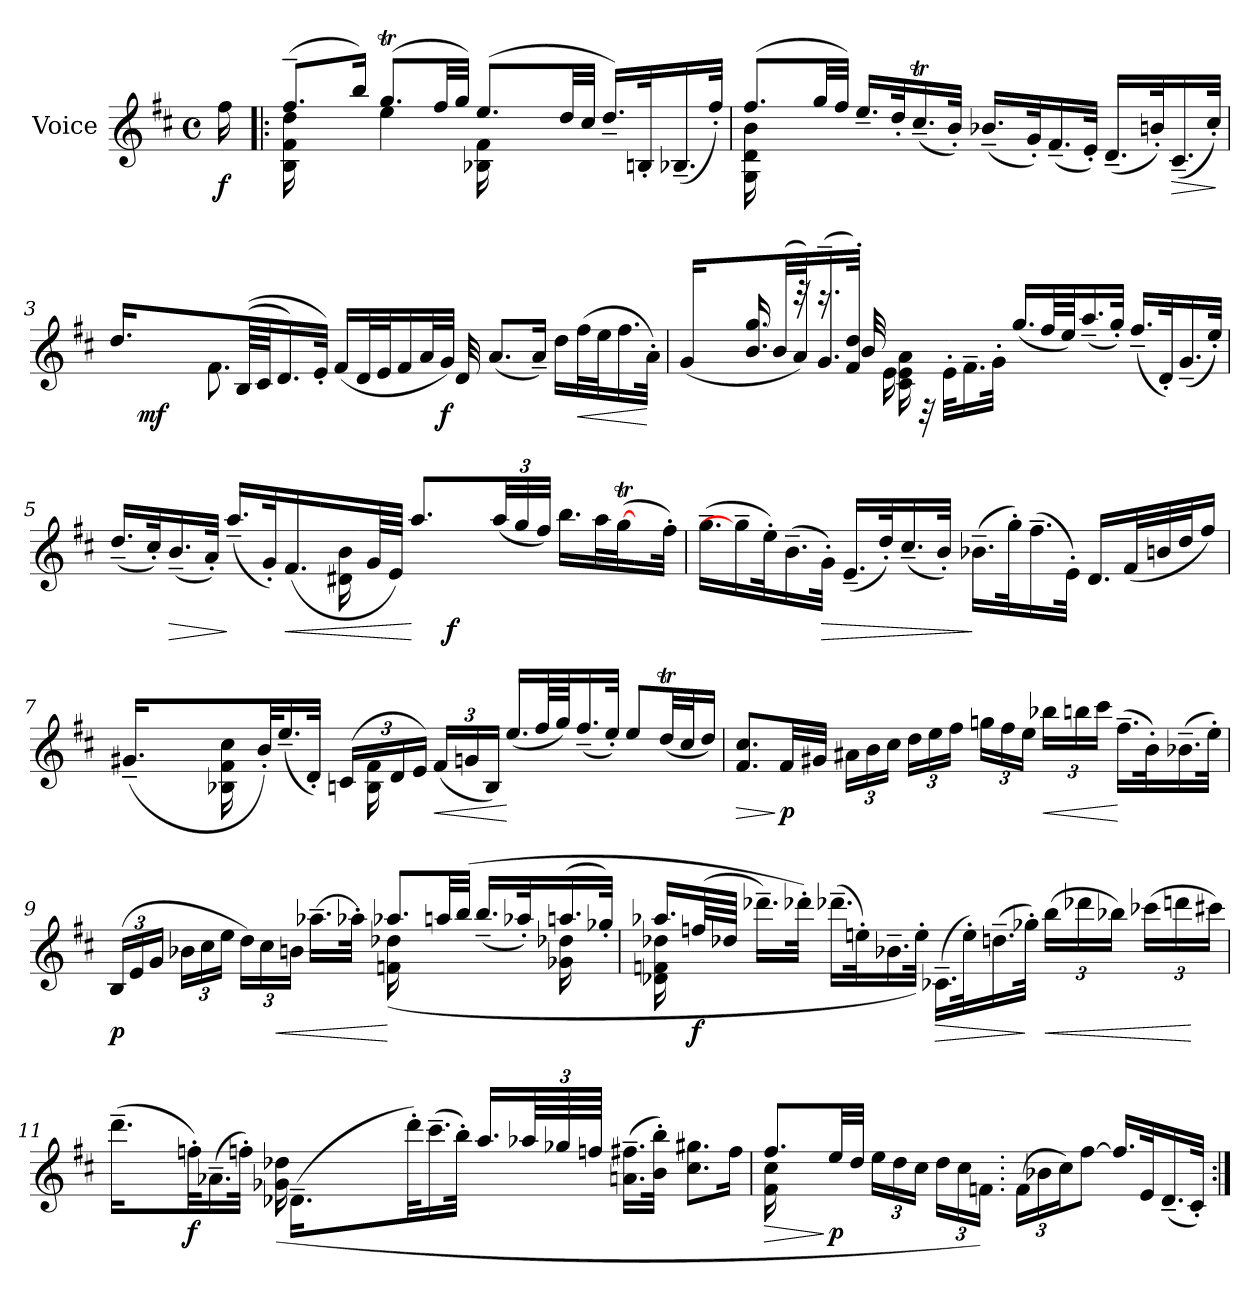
**kern	**dynam
*part1	*part1
*staff1	*staff1
*I"Voice	*
*I'V	*
*clefG2	*
*k[f#c#]	*
*M4/4	*
*met(c)	*
*MM40	*
=	=
!	!LO:DY:b
16ff#\	f
=1!|:	=1!|:
*^	*
(>8.ff#~/L	16B\ 16f#\ 16dd\	.
.	8.ryy	.
16bb/Jk)	.	.
(>8.ggT/L	4ee\	.
32ff#/LL	.	.
32gg/JJJ)	.	.
(>8.ee/L	16B-Xi\ 16f#\	.
.	16ryy	.
.	4.ryy	.
32dd/LL	.	.
32cc#/JJJ	.	.
16.dd~/LL)	.	.
32B'/K	.	.
(<16.B-X~i/	.	.
32ff#'/JJk)	.	.
!!LO:LB:g=z	!!
=2	=2	=2
(>8.ff#/L	16G\ 16d\ 16b\	.
.	2ryy	.
32gg/LL	.	.
32ff#/JJJ)	.	.
16.ee~/LL	.	.
32dd'/K	.	.
(<16.cc#t~/	.	.
32b'/JJk)	.	.
(<16.b-X~i/LL	.	.
.	4ryy	.
32g'/K)	.	.
(<16.f#~/	.	.
32e'/JJk)	.	.
(<16.d~/LL	.	.
.	16ryy	.
32b'/K)	.	.
!	!	!LO:HP:b
(<16.c#~/	8ryy	>
32cc#'/JJk)	.	.
*v	*v	*
.	]
!!LO:LB:g=z
=3	=3
*^	*
16.dd/LL	2ryy	.
!	!	!LO:DY:b
2ryy	.	mf
.	8.f#\	.
(<(<64B/LL	.	.
64c#/JJ	.	.
16.d/)	.	.
.	16ryy	.
32e'/JJk)	.	.
(<16f#/LL	8..ryy	.
32d/L	.	.
32e/J	.	.
16f#/	.	.
32a/L	.	.
!	!	!LO:DY:b
32g/JJJ)	32d/	f
(>8.a/L	2ryy	.
16a~/Jk)	.	.
16dd\LL	.	.
!	!	!LO:HP:b
(>32ff#\L	.	<
32ee\J	.	.
16.ff#\	.	.
32a'\JJk)	.	[
!!LO:LB:g=z	!!
=4	=4	=4
(<16g/LL	4ryy	.
4ryy	.	.
.	16.b/ 16.gg/	.
(<32b/L	.	.
32a/J))	32reee	.
(<16.g~/	16.reee	.
32f#/' 32dd/'JJk)	32b/	.
16e\	16c#\ 16e\ 16a\	.
32rD	4..ryy	.
32e'\KLL	.	.
16.f#~\	.	.
32g'\JJk	.	.
(>16.gg/LL	.	.
64ff#/LL	.	.
64ee/JJ)	.	.
(>16.aa~/	.	.
32gg'/JJk)	.	.
(<16.ff#~/LL	4ryy	.
32d'/K)	.	.
(<16.g~/	.	.
32ee'/JJk)	.	.
!!LO:LB:g=z	!!
=5	=5	=5
*	*^	*
(<16.dd~/LL	2ryy	2ryy	.
32cc#'/K)	.	.	.
!	!	!	!LO:HP:b
(<16.b~/	.	.	>
32a'/JJk)	.	.	.
(<16.aa~/LL	.	.	]
32g'/K)	.	.	.
!	!	!	!LO:HP:b
(<16.f#/	.	.	<
16.ryy	.	.	.
.	16d#X\ 16b\	8.ryy	.
64g/LL	8.ryy	.	.
64e/JJJJ)	.	.	.
8.aa/L	.	.	[
!	!	!	!LO:DY:b
.	.	4ryy	f
.	4ryy	.	.
*Xbrackettup	*	*	*
(<48aa/LL	.	.	.
48gg/	.	.	.
48ff#/JJJ)	.	.	.
16.bb\LL	.	.	.
32aa\K	.	8ryy	.
(>[32ggT\	.	.	.
16ryy	16.ryy	.	.
32ff#'\JJk)	.	32ryy	.
*v	*v	*v	*
=6	=6
(>16.gg~\LL	.
16gg~\]	.
32ee'\K)	.
(>16.b~\	.
!	!LO:HP:b
32g'\JJk)	>
(<16.e~/LL	.
32dd'/K)	.
(<16.cc#~/	.
32b'/JJk)	.
(>16.b-X~i\LL	]
32gg'\K)	.
(>16.ff#~\	.
32e'\JJk)	.
16.d/LL	.
(<32f#/L	.
32b/	.
32dd/J	.
16ff#/JJ)	.
!!LO:LB:g=z
=7	=7
*^	*
(<16.g#X~/LL	2ryy	.
2ryy	.	.
.	16B-Xi\ 16f#\ 16cc#\	.
.	8.ryy	.
32b'/K)	.	.
(<16.ee~/	.	.
32d'/JJk)	.	.
(<24c#/LL	16B\ 16f#\	.
24d/	.	.
.	8.ryy	.
24e/JJ)	.	.
!	!	!LO:HP:b
(<24f#/LL	.	<
24gn/	.	.
24B/JJ)	.	.
(>16.ee/LL	2ryy	[
64ff#/LL	.	.
64gg/JJ)	.	.
(>16.ff#~/	.	.
32ee'/JJk)	.	.
8ee/L	.	.
(>32ddT/LL	.	.
32cc#/J	.	.
16dd/JJ)	.	.
*v	*v	*
!!LO:LB:g=z
=8	=8
!	!LO:HP:b
8.f#/ 8.cc#/L	>
!	!LO:DY:n=1:b
32f#/LL	] p
32g#X/JJJ	.
24a#X\LL	.
24b\	.
24cc#\JJ	.
24dd\LL	.
24ee\	.
24ff#\JJ	.
24ggn\LL	.
24ff#\	.
24ee\JJ	.
!	!LO:HP:b
24bb-Xi\LL	<
24bb\	.
24ccc#\JJ	.
(>16.ff#~\LL	[
32b'\K)	.
(>16.b-X~i\	.
32ee'\JJk)	.
!!LO:LB:g=z
=9	=9
*^	*
!	!	!LO:DY:b
(>24B/LL	2ryy	p
24e/	.	.
24g/JJ	.	.
24b-Xi\LL	.	.
24cc#\	.	.
24ee\JJ	.	.
24dd\LL)	.	.
24cc#\	.	.
!	!	!LO:HP:b
24b\JJ	.	<
[16.aa-X~i\LL	.	.
32aa-X'i\JJk]	.	.
8.aa-Xi/L	(>16fni\ 16dd-Xi\	[
.	8ryy	.
32aan/LL	32ryy	.
(>32bb/JJJ	32ryy	.
(>16.bb~/LL	16.ryy	.
32aa-X'i/K)	32ryy	.
(>16.aa~/	16g-Xi\ 16dd-Xi\	.
.	32ryy	.
32gg-X'i/JJk)	32ryy	.
!!LO:PB:g=z	!!
=10	=10	=10
16.aa-Xi/LL	16d-Xi\ 16fni\ 16dd-Xi\	.
.	2...ryy	.
!	!	!LO:DY:b
(>64ffni/LL	.	f
64dd-Xi/JJJJ	.	.
16.ddd-X~i\LL)	.	.
32ddd-X'i\JJk)	.	.
(>16.ddd-X~i\LL	.	.
32een'\K)	.	.
16.b-X~i\	.	.
32ee'\JJk)	.	.
!	!	!LO:HP:b
(>16.c-X~i\LL	.	>
32ee'\K)	.	.
(>16.dd~\	.	.
32gg-X'i\JJk)	.	]
!	!	!LO:HP:b
(>24bb\LL	.	<
24ddd-Xi\	.	.
24bb-Xi\JJ)	.	.
(>24ccc-Xi\LL	.	.
24ddd\	.	.
24ccc#\JJ)	.	[
!!LO:LB:g=z	!!
=11	=11	=11
(>16.ddd~\LL	2ryy	.
4ryy	.	.
!	!	!LO:DY:b
32ffn'i\K)	.	f
(>16.a-X~i\	.	.
32ffn'i\JJk)	.	.
(>16.d-X~i\LL	(>16g-Xi\ 16dd-Xi\	.
.	8ryy	.
4ryy	.	.
.	32ryy	.
.	32ryy	.
.	4ryy	.
32ddd'\K)	.	.
(>16.ccc#~\	.	.
32bb'\JJk)	.	.
16.aa/LL	2ryy	.
96aa-Xi/LL	.	.
96gg-Xi/	.	.
96ffni/JJJJ	.	.
(>16.a\~ 16.ff#\~LL	.	.
32b\' 32bb\'JJk)	.	.
8.cc#\ 8.gg#\L	.	.
16ff#\Jk	.	.
=12	=12	=12
!	!	!LO:HP:b
8.ff#/L	16f#\ 16cc#\	>
.	16ryy	.
.	4.ryy	.
!	!	!LO:DY:n=1:b
32ee/LL	.	] p
32dd/JJJ	.	.
24ee\LL	.	.
24dd\	.	.
24cc#\JJ	.	.
24dd\LL	.	.
24cc#\	.	.
24fni\JJ)	.	.
*v	*v	*
=13.	=13.
(>24f#\LL	.
24b-Xi\	.
24cc#\J)	.
[8ff#\J	.
16.ff#/LL]	.
32e/K	.
(<16.d~/	.
32c#'/JJk)	.
=:|!	=:|!
*-	*-
